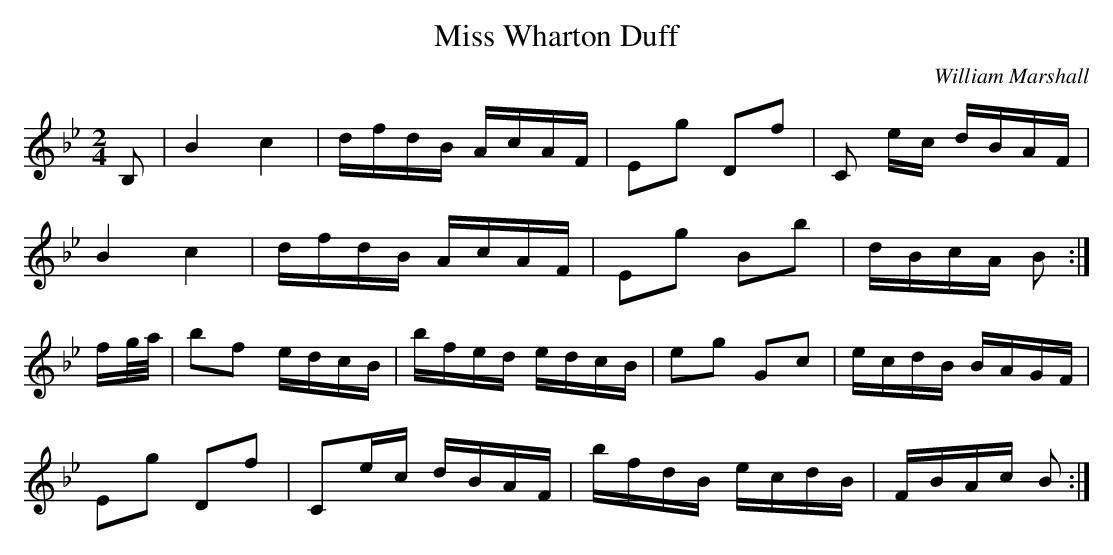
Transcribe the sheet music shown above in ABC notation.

X:1
T:Miss Wharton Duff
C:William Marshall
M:2/4
L:1/16
K:Bb
B,2|B4 c4|dfdB AcAF|E2g2 D2f2|C2 ec dBAF|
B4 c4|dfdB AcAF|E2g2 B2b2|dBcA B2:|
fg/a/|b2f2 edcB|bfed edcB|e2g2 G2c2|ecdB BAGF|
E2g2 D2f2|C2ec dBAF|bfdB ecdB|FBAc B2:|
